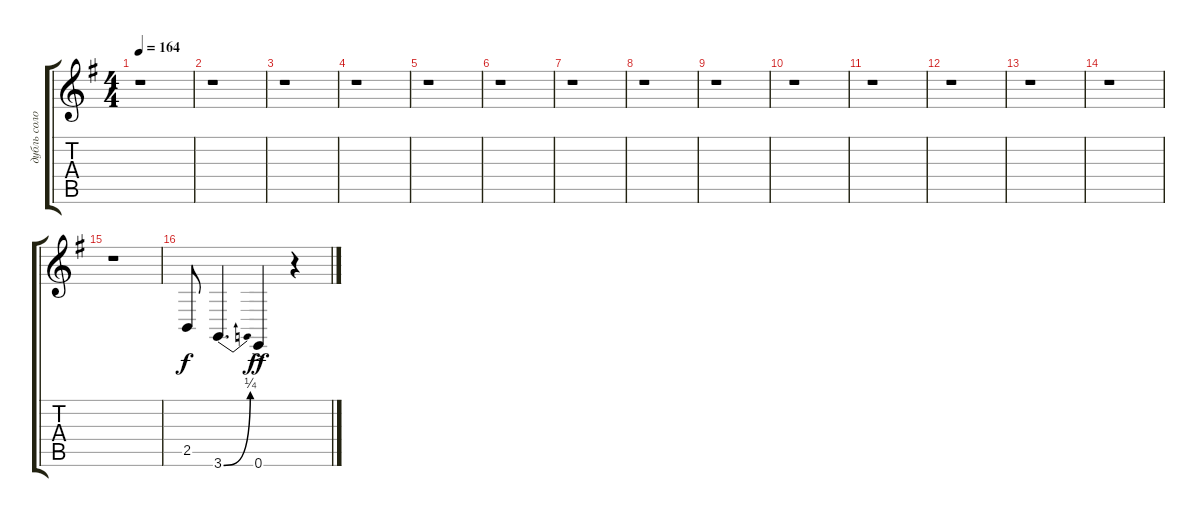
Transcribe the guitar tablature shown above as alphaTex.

\track ("дубль соло" "дубль соло") {instrument lead7fifths}
\staff {score tabs}
\tuning (E4 B3 G3 D3 A2 E2) {hide}
\ts (4 4)
\tempo 164
\clef g2
\ks eminor
r.1{dy f} |
r.1 |
r.1 |
r.1 |
r.1 |
r.1 |
r.1 |
r.1 |
r.1 |
r.1 |
r.1 |
r.1 |
r.1 |
r.1 |
r.1 |
2.5.8{balance 8 instrument overdrivenguitar} 3.6{be (bend 0 0 60 1)}.4{d} 0.6{ac}.4{dy ff} r.4
